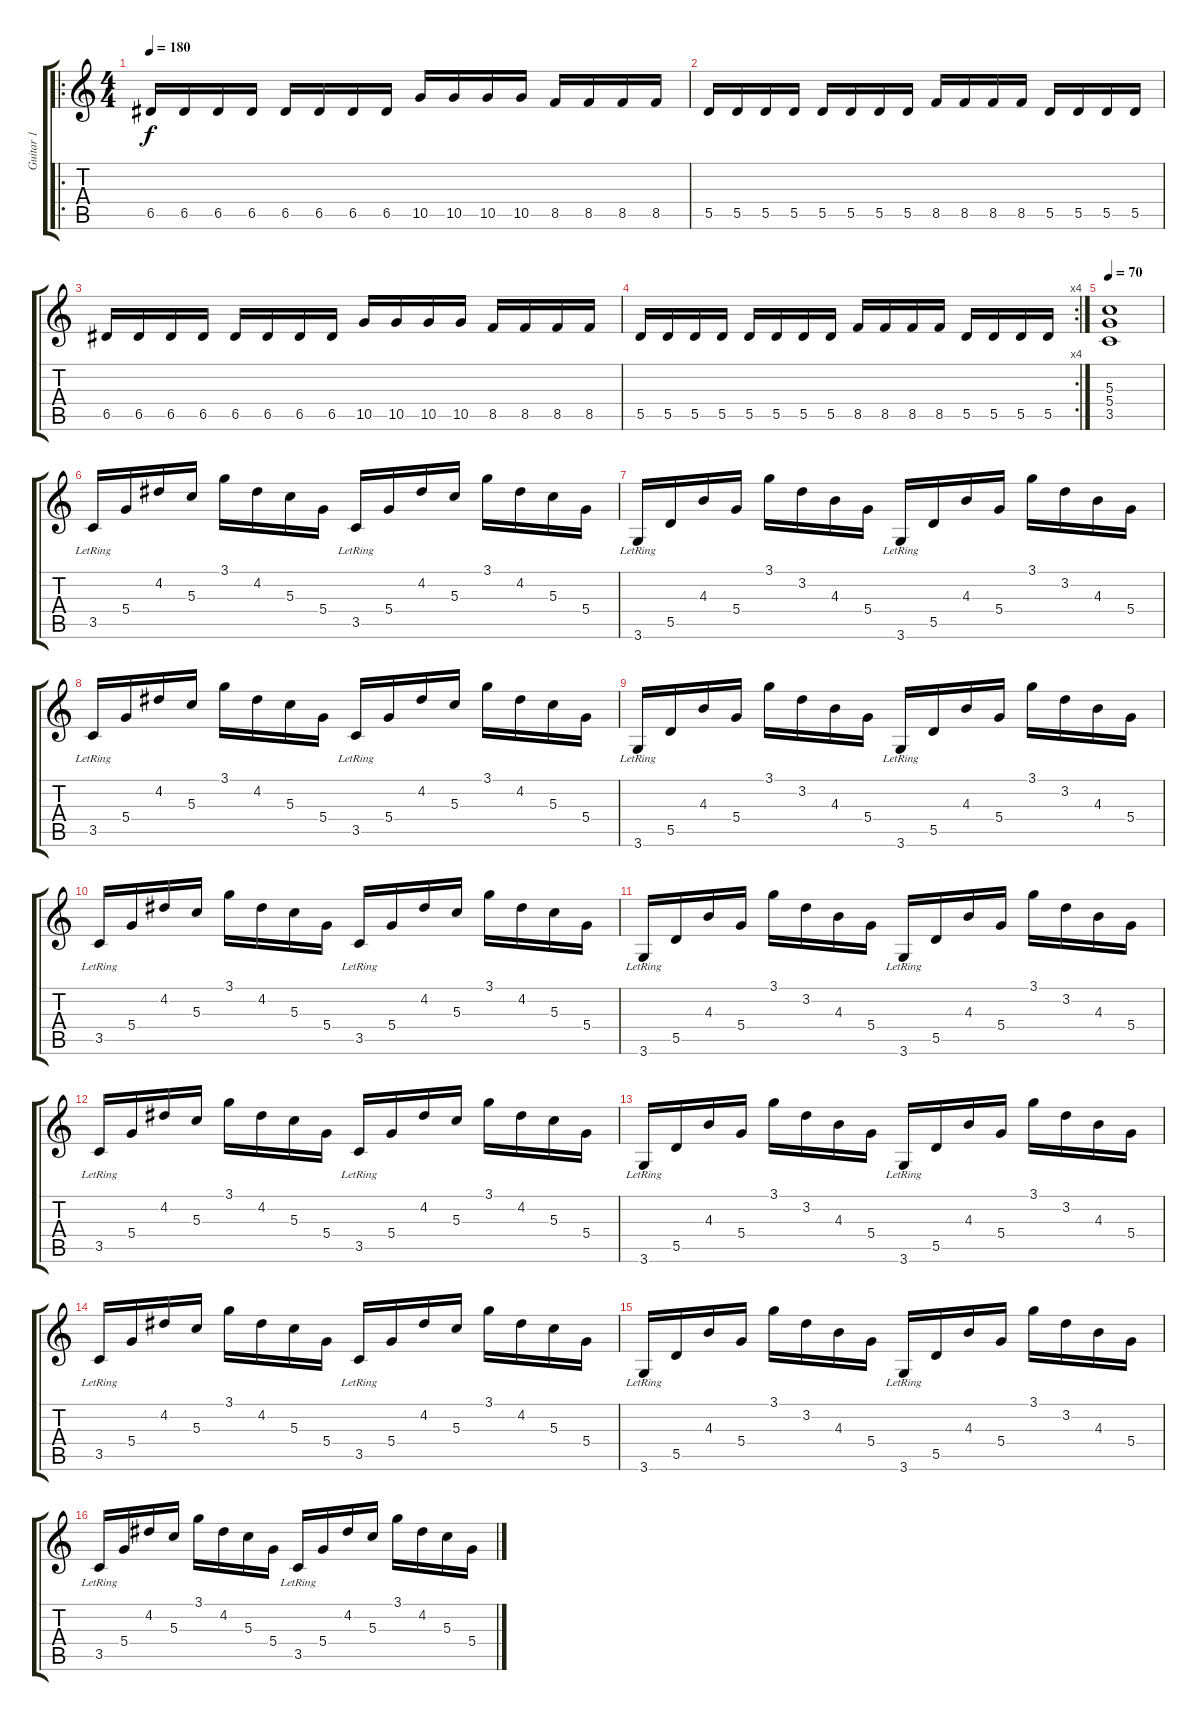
\track ("Guitar 1" "Guitar 1") {instrument distortionguitar}
\staff {score tabs}
\tuning (E4 B3 G3 D3 A2 E2) {hide}
\ro
\ts (4 4)
\tempo 180
\clef g2
\ks c
6.5.16{dy f} 6.5.16 6.5.16 6.5.16 6.5.16 6.5.16 6.5.16 6.5.16 10.5.16 10.5.16 10.5.16 10.5.16 8.5.16 8.5.16 8.5.16 8.5.16 |
5.5.16 5.5.16 5.5.16 5.5.16 5.5.16 5.5.16 5.5.16 5.5.16 8.5.16 8.5.16 8.5.16 8.5.16 5.5.16 5.5.16 5.5.16 5.5.16 |
6.5.16 6.5.16 6.5.16 6.5.16 6.5.16 6.5.16 6.5.16 6.5.16 10.5.16 10.5.16 10.5.16 10.5.16 8.5.16 8.5.16 8.5.16 8.5.16 |
\rc 4
5.5.16 5.5.16 5.5.16 5.5.16 5.5.16 5.5.16 5.5.16 5.5.16 8.5.16 8.5.16 8.5.16 8.5.16 5.5.16 5.5.16 5.5.16 5.5.16 |
\tempo 70
(5.3 5.4 3.5).1 |
3.5{lr}.16{balance 8 instrument electricguitarjazz} 5.4.16 4.2.16 5.3.16 3.1.16 4.2.16 5.3.16 5.4.16 3.5{lr}.16 5.4.16 4.2.16 5.3.16 3.1.16 4.2.16 5.3.16 5.4.16 |
3.6{lr}.16 5.5.16 4.3.16 5.4.16 3.1.16 3.2.16 4.3.16 5.4.16 3.6{lr}.16 5.5.16 4.3.16 5.4.16 3.1.16 3.2.16 4.3.16 5.4.16 |
3.5{lr}.16 5.4.16 4.2.16 5.3.16 3.1.16 4.2.16 5.3.16 5.4.16 3.5{lr}.16 5.4.16 4.2.16 5.3.16 3.1.16 4.2.16 5.3.16 5.4.16 |
3.6{lr}.16 5.5.16 4.3.16 5.4.16 3.1.16 3.2.16 4.3.16 5.4.16 3.6{lr}.16 5.5.16 4.3.16 5.4.16 3.1.16 3.2.16 4.3.16 5.4.16 |
3.5{lr}.16 5.4.16 4.2.16 5.3.16 3.1.16 4.2.16 5.3.16 5.4.16 3.5{lr}.16 5.4.16 4.2.16 5.3.16 3.1.16 4.2.16 5.3.16 5.4.16 |
3.6{lr}.16 5.5.16 4.3.16 5.4.16 3.1.16 3.2.16 4.3.16 5.4.16 3.6{lr}.16 5.5.16 4.3.16 5.4.16 3.1.16 3.2.16 4.3.16 5.4.16 |
3.5{lr}.16 5.4.16 4.2.16 5.3.16 3.1.16 4.2.16 5.3.16 5.4.16 3.5{lr}.16 5.4.16 4.2.16 5.3.16 3.1.16 4.2.16 5.3.16 5.4.16 |
3.6{lr}.16 5.5.16 4.3.16 5.4.16 3.1.16 3.2.16 4.3.16 5.4.16 3.6{lr}.16 5.5.16 4.3.16 5.4.16 3.1.16 3.2.16 4.3.16 5.4.16 |
3.5{lr}.16 5.4.16 4.2.16 5.3.16 3.1.16 4.2.16 5.3.16 5.4.16 3.5{lr}.16 5.4.16 4.2.16 5.3.16 3.1.16 4.2.16 5.3.16 5.4.16 |
3.6{lr}.16 5.5.16 4.3.16 5.4.16 3.1.16 3.2.16 4.3.16 5.4.16 3.6{lr}.16 5.5.16 4.3.16 5.4.16 3.1.16 3.2.16 4.3.16 5.4.16 |
3.5{lr}.16 5.4.16 4.2.16 5.3.16 3.1.16 4.2.16 5.3.16 5.4.16 3.5{lr}.16 5.4.16 4.2.16 5.3.16 3.1.16 4.2.16 5.3.16 5.4.16
